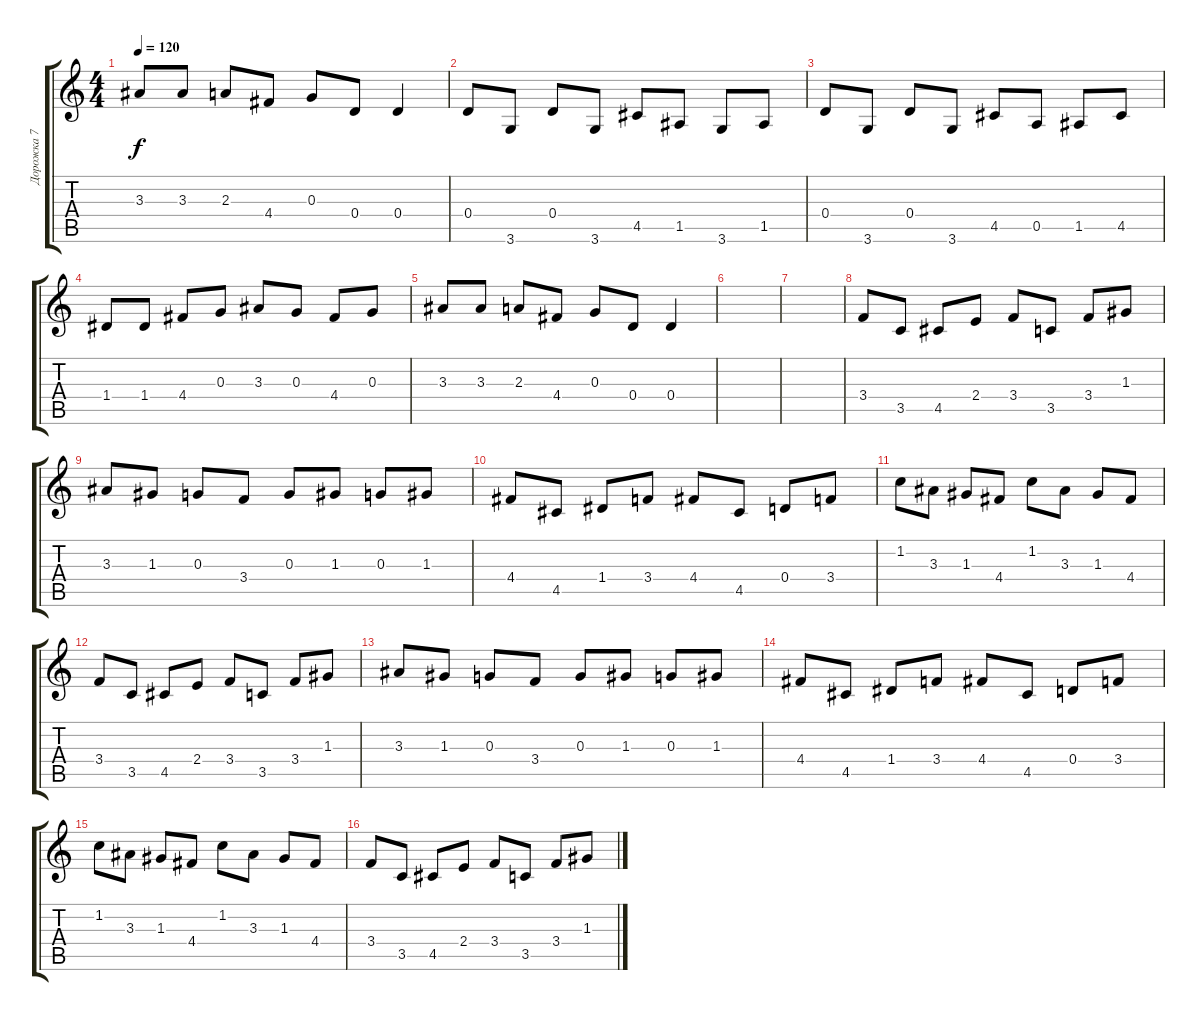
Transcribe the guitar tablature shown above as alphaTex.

\track ("Дорожка 7" "Дорожка 7") {instrument fretlessbass}
\staff {score tabs}
\tuning (E4 B3 G3 D3 A2 E2) {hide}
\ts (4 4)
\tempo 120
\clef g2
\ks c
3.3.8{dy f} 3.3.8 2.3.8 4.4.8 0.3.8 0.4.8 0.4.4 |
0.4.8 3.6.8 0.4.8 3.6.8 4.5.8 1.5.8 3.6.8 1.5.8 |
0.4.8 3.6.8 0.4.8 3.6.8 4.5.8 0.5.8 1.5.8 4.5.8 |
1.4.8 1.4.8 4.4.8 0.3.8 3.3.8 0.3.8 4.4.8 0.3.8 |
3.3.8 3.3.8 2.3.8 4.4.8 0.3.8 0.4.8 0.4.4 |
|
|
3.4.8 3.5.8 4.5.8 2.4.8 3.4.8 3.5.8 3.4.8 1.3.8 |
3.3.8 1.3.8 0.3.8 3.4.8 0.3.8 1.3.8 0.3.8 1.3.8 |
4.4.8 4.5.8 1.4.8 3.4.8 4.4.8 4.5.8 0.4.8 3.4.8 |
1.2.8 3.3.8 1.3.8 4.4.8 1.2.8 3.3.8 1.3.8 4.4.8 |
3.4.8 3.5.8 4.5.8 2.4.8 3.4.8 3.5.8 3.4.8 1.3.8 |
3.3.8 1.3.8 0.3.8 3.4.8 0.3.8 1.3.8 0.3.8 1.3.8 |
4.4.8 4.5.8 1.4.8 3.4.8 4.4.8 4.5.8 0.4.8 3.4.8 |
1.2.8 3.3.8 1.3.8 4.4.8 1.2.8 3.3.8 1.3.8 4.4.8 |
3.4.8 3.5.8 4.5.8 2.4.8 3.4.8 3.5.8 3.4.8 1.3.8
